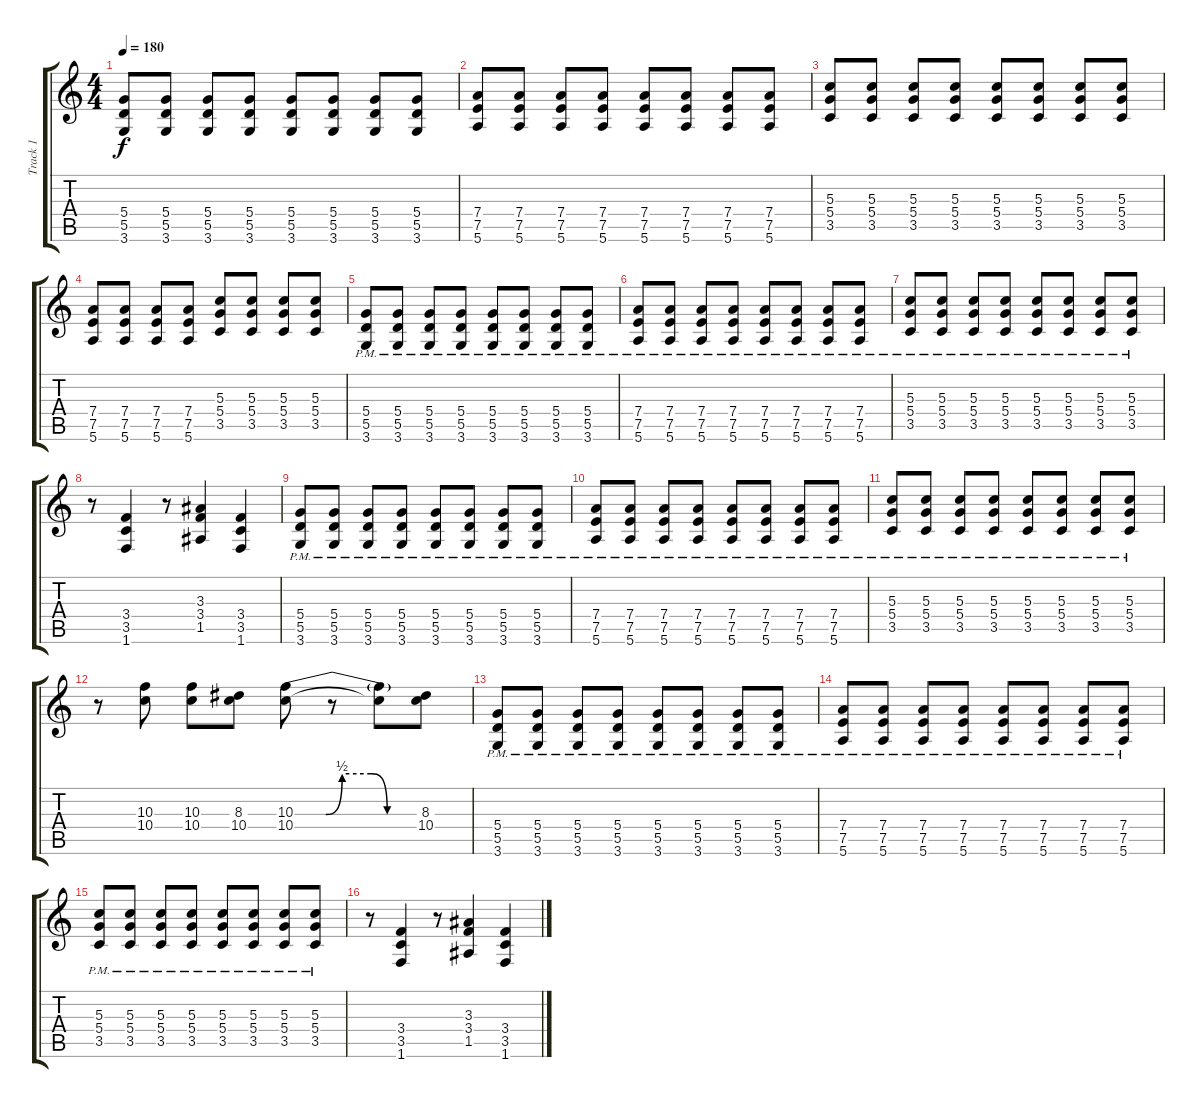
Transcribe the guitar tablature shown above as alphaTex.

\track ("Track 1" "Track 1") {instrument overdrivenguitar}
\staff {score tabs}
\tuning (E4 B3 G3 D3 A2 E2) {hide}
\ts (4 4)
\tempo 180
\clef g2
\ks c
(5.4 5.5 3.6).8{dy f} (5.4 5.5 3.6).8 (5.4 5.5 3.6).8 (5.4 5.5 3.6).8 (5.4 5.5 3.6).8 (5.4 5.5 3.6).8 (5.4 5.5 3.6).8 (5.4 5.5 3.6).8 |
(7.4 7.5 5.6).8 (7.4 7.5 5.6).8 (7.4 7.5 5.6).8 (7.4 7.5 5.6).8 (7.4 7.5 5.6).8 (7.4 7.5 5.6).8 (7.4 7.5 5.6).8 (7.4 7.5 5.6).8 |
(5.3 5.4 3.5).8 (5.3 5.4 3.5).8 (5.3 5.4 3.5).8 (5.3 5.4 3.5).8 (5.3 5.4 3.5).8 (5.3 5.4 3.5).8 (5.3 5.4 3.5).8 (5.3 5.4 3.5).8 |
(7.4 7.5 5.6).8 (7.4 7.5 5.6).8 (7.4 7.5 5.6).8 (7.4 7.5 5.6).8 (5.3 5.4 3.5).8 (5.3 5.4 3.5).8 (5.3 5.4 3.5).8 (5.3 5.4 3.5).8 |
(5.4{pm} 5.5{pm} 3.6).8 (5.4{pm} 5.5{pm} 3.6).8 (5.4{pm} 5.5{pm} 3.6).8 (5.4{pm} 5.5{pm} 3.6).8 (5.4{pm} 5.5{pm} 3.6).8 (5.4{pm} 5.5{pm} 3.6).8 (5.4{pm} 5.5{pm} 3.6).8 (5.4{pm} 5.5{pm} 3.6).8 |
(7.4{pm} 7.5{pm} 5.6).8 (7.4{pm} 7.5{pm} 5.6).8 (7.4{pm} 7.5{pm} 5.6).8 (7.4{pm} 7.5{pm} 5.6).8 (7.4{pm} 7.5{pm} 5.6).8 (7.4{pm} 7.5{pm} 5.6).8 (7.4{pm} 7.5{pm} 5.6).8 (7.4{pm} 7.5{pm} 5.6).8 |
(5.3{pm} 5.4{pm} 3.5).8 (5.3{pm} 5.4{pm} 3.5).8 (5.3{pm} 5.4{pm} 3.5).8 (5.3{pm} 5.4{pm} 3.5).8 (5.3{pm} 5.4{pm} 3.5).8 (5.3{pm} 5.4{pm} 3.5).8 (5.3{pm} 5.4{pm} 3.5).8 (5.3{pm} 5.4{pm} 3.5).8 |
r.8 (3.4 3.5 1.6).4 r.8 (3.3 3.4 1.5).4 (3.4 3.5 1.6).4 |
(5.4{pm} 5.5{pm} 3.6).8 (5.4{pm} 5.5{pm} 3.6).8 (5.4{pm} 5.5{pm} 3.6).8 (5.4{pm} 5.5{pm} 3.6).8 (5.4{pm} 5.5{pm} 3.6).8 (5.4{pm} 5.5{pm} 3.6).8 (5.4{pm} 5.5{pm} 3.6).8 (5.4{pm} 5.5{pm} 3.6).8 |
(7.4{pm} 7.5{pm} 5.6).8 (7.4{pm} 7.5{pm} 5.6).8 (7.4{pm} 7.5{pm} 5.6).8 (7.4{pm} 7.5{pm} 5.6).8 (7.4{pm} 7.5{pm} 5.6).8 (7.4{pm} 7.5{pm} 5.6).8 (7.4{pm} 7.5{pm} 5.6).8 (7.4{pm} 7.5{pm} 5.6).8 |
(5.3{pm} 5.4{pm} 3.5).8 (5.3{pm} 5.4{pm} 3.5).8 (5.3{pm} 5.4{pm} 3.5).8 (5.3{pm} 5.4{pm} 3.5).8 (5.3{pm} 5.4{pm} 3.5).8 (5.3{pm} 5.4{pm} 3.5).8 (5.3{pm} 5.4{pm} 3.5).8 (5.3{pm} 5.4{pm} 3.5).8 |
r.8 (10.3 10.4).8 (10.3 10.4).8 (8.3 10.4).8 (10.3{be (custom 0 0 15 0 23 2 30 2 37 2 45 0 60 0)} 10.4).8 r.8 (10.3{t} 10.4{t}).8 (8.3 10.4).8 |
(5.4{pm} 5.5{pm} 3.6).8 (5.4{pm} 5.5{pm} 3.6).8 (5.4{pm} 5.5{pm} 3.6).8 (5.4{pm} 5.5{pm} 3.6).8 (5.4{pm} 5.5{pm} 3.6).8 (5.4{pm} 5.5{pm} 3.6).8 (5.4{pm} 5.5{pm} 3.6).8 (5.4{pm} 5.5{pm} 3.6).8 |
(7.4{pm} 7.5{pm} 5.6).8 (7.4{pm} 7.5{pm} 5.6).8 (7.4{pm} 7.5{pm} 5.6).8 (7.4{pm} 7.5{pm} 5.6).8 (7.4{pm} 7.5{pm} 5.6).8 (7.4{pm} 7.5{pm} 5.6).8 (7.4{pm} 7.5{pm} 5.6).8 (7.4{pm} 7.5{pm} 5.6).8 |
(5.3{pm} 5.4{pm} 3.5).8 (5.3{pm} 5.4{pm} 3.5).8 (5.3{pm} 5.4{pm} 3.5).8 (5.3{pm} 5.4{pm} 3.5).8 (5.3{pm} 5.4{pm} 3.5).8 (5.3{pm} 5.4{pm} 3.5).8 (5.3{pm} 5.4{pm} 3.5).8 (5.3{pm} 5.4{pm} 3.5).8 |
r.8 (3.4 3.5 1.6).4 r.8 (3.3 3.4 1.5).4 (3.4 3.5 1.6).4
